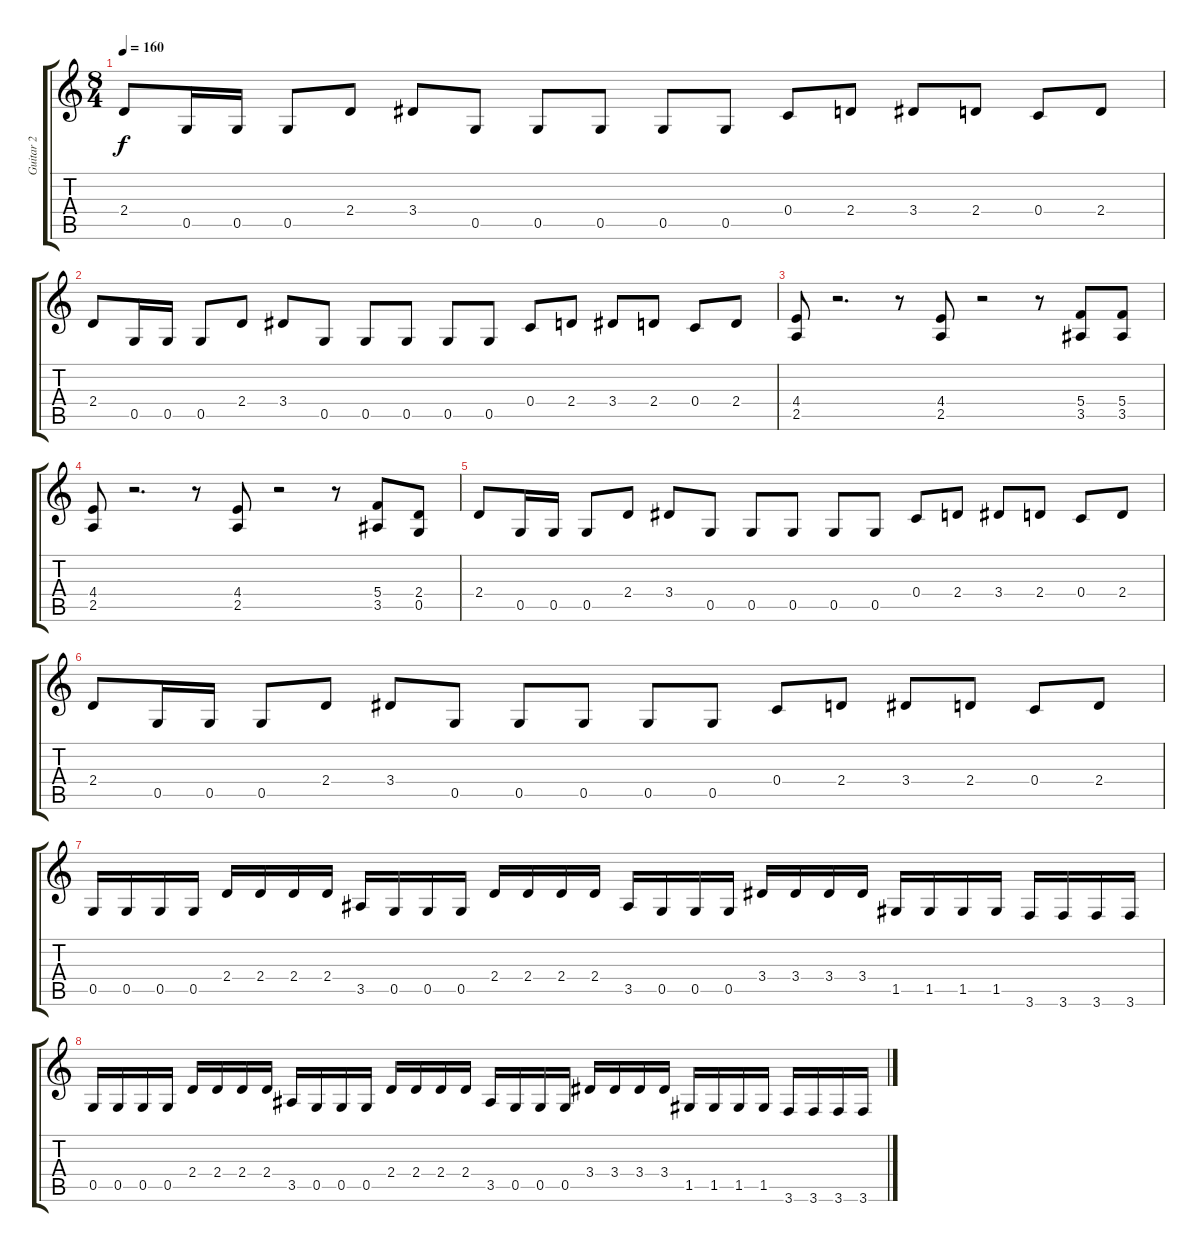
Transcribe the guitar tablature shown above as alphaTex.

\track ("Guitar 2" "Guitar 2") {instrument distortionguitar}
\staff {score tabs}
\tuning (D4 A3 F3 C3 G2 D2) {hide}
\ts (8 4)
\tempo 160
\clef g2
\ks c
2.4.8{dy f} 0.5.16 0.5.16 0.5.8 2.4.8 3.4.8 0.5.8 0.5.8 0.5.8 0.5.8 0.5.8 0.4.8 2.4.8 3.4.8 2.4.8 0.4.8 2.4.8 |
2.4.8 0.5.16 0.5.16 0.5.8 2.4.8 3.4.8 0.5.8 0.5.8 0.5.8 0.5.8 0.5.8 0.4.8 2.4.8 3.4.8 2.4.8 0.4.8 2.4.8 |
(4.4 2.5).8 r.2{d} r.8 (4.4 2.5).8 r.2 r.8 (5.4 3.5).8 (5.4 3.5).8 |
(4.4 2.5).8 r.2{d} r.8 (4.4 2.5).8 r.2 r.8 (5.4 3.5).8 (2.4 0.5).8 |
2.4.8 0.5.16 0.5.16 0.5.8 2.4.8 3.4.8 0.5.8 0.5.8 0.5.8 0.5.8 0.5.8 0.4.8 2.4.8 3.4.8 2.4.8 0.4.8 2.4.8 |
2.4.8 0.5.16 0.5.16 0.5.8 2.4.8 3.4.8 0.5.8 0.5.8 0.5.8 0.5.8 0.5.8 0.4.8 2.4.8 3.4.8 2.4.8 0.4.8 2.4.8 |
0.5.16 0.5.16 0.5.16 0.5.16 2.4.16 2.4.16 2.4.16 2.4.16 3.5.16 0.5.16 0.5.16 0.5.16 2.4.16 2.4.16 2.4.16 2.4.16 3.5.16 0.5.16 0.5.16 0.5.16 3.4.16 3.4.16 3.4.16 3.4.16 1.5.16 1.5.16 1.5.16 1.5.16 3.6.16 3.6.16 3.6.16 3.6.16 |
0.5.16 0.5.16 0.5.16 0.5.16 2.4.16 2.4.16 2.4.16 2.4.16 3.5.16 0.5.16 0.5.16 0.5.16 2.4.16 2.4.16 2.4.16 2.4.16 3.5.16 0.5.16 0.5.16 0.5.16 3.4.16 3.4.16 3.4.16 3.4.16 1.5.16 1.5.16 1.5.16 1.5.16 3.6.16 3.6.16 3.6.16 3.6.16
